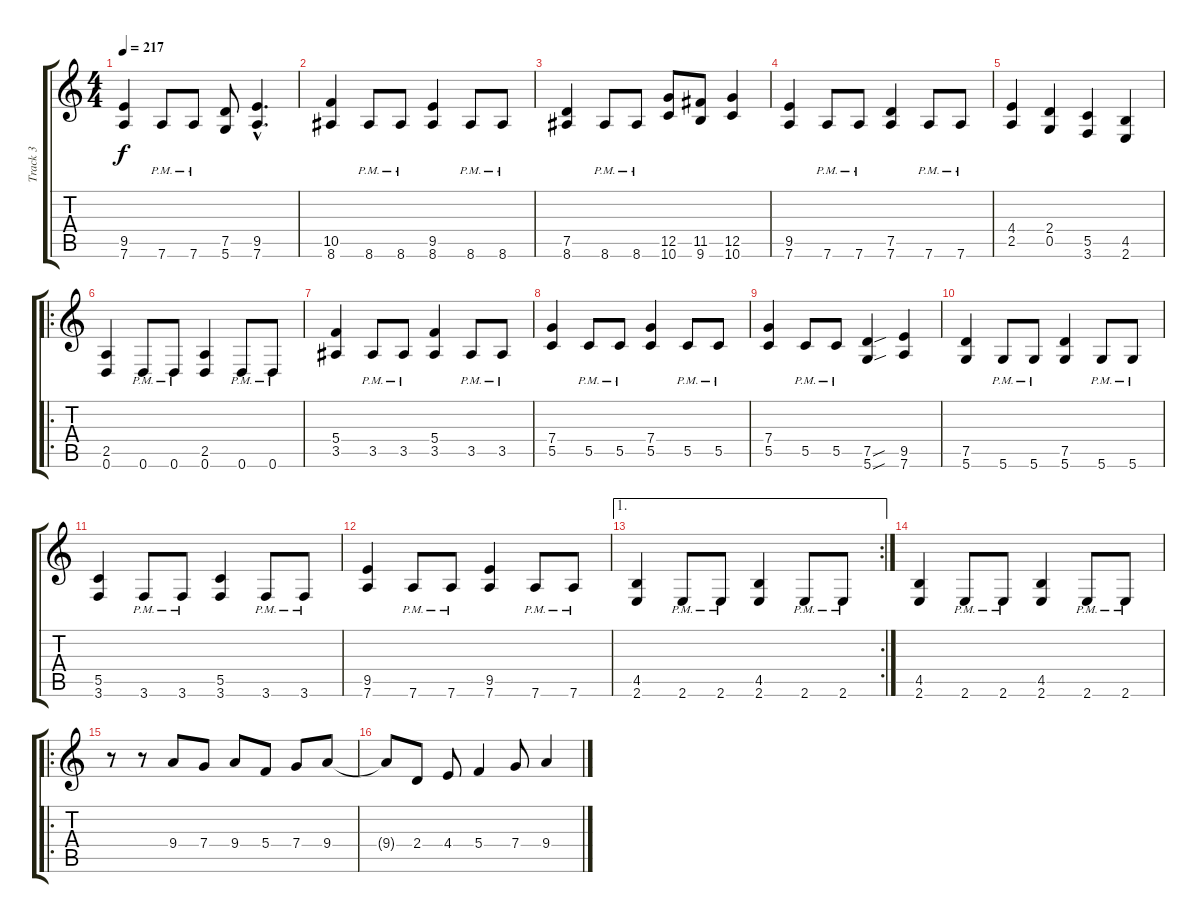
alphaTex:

\track ("Track 3" "Track 3") {instrument distortionguitar}
\staff {score tabs}
\tuning (D4 A3 F3 C3 G2 D2) {hide}
\ts (4 4)
\tempo 217
\clef g2
\ks c
(9.5 7.6).4{dy f} 7.6{pm}.8 7.6{pm}.8 (7.5 5.6).8 (9.5{hac} 7.6{hac}).4{d} |
(10.5 8.6).4 8.6{pm}.8 8.6{pm}.8 (9.5 8.6).4 8.6{pm}.8 8.6{pm}.8 |
(7.5 8.6).4 8.6{pm}.8 8.6{pm}.8 (12.5 10.6).8 (11.5 9.6).8 (12.5 10.6).4 |
(9.5 7.6).4 7.6{pm}.8 7.6{pm}.8 (7.5 7.6).4 7.6{pm}.8 7.6{pm}.8 |
(4.4 2.5).4 (2.4 0.5).4 (5.5 3.6).4 (4.5 2.6).4 |
\ro
(2.5 0.6).4{balance 8} 0.6{pm}.8 0.6{pm}.8 (2.5 0.6).4 0.6{pm}.8 0.6{pm}.8 |
(5.4 3.5).4 3.5{pm}.8 3.5{pm}.8 (5.4 3.5).4 3.5{pm}.8 3.5{pm}.8 |
(7.4 5.5).4 5.5{pm}.8 5.5{pm}.8 (7.4 5.5).4 5.5{pm}.8 5.5{pm}.8 |
(7.4 5.5).4 5.5{pm}.8 5.5{pm}.8 (7.5{sou} 5.6{sou}).4 (9.5 7.6).4 |
(7.5 5.6).4 5.6{pm}.8 5.6{pm}.8 (7.5 5.6).4 5.6{pm}.8 5.6{pm}.8 |
(5.5 3.6).4 3.6{pm}.8 3.6{pm}.8 (5.5 3.6).4 3.6{pm}.8 3.6{pm}.8 |
(9.5 7.6).4 7.6{pm}.8 7.6{pm}.8 (9.5 7.6).4 7.6{pm}.8 7.6{pm}.8 |
\ae 1
\rc 2
(4.5 2.6).4 2.6{pm}.8 2.6{pm}.8 (4.5 2.6).4 2.6{pm}.8 2.6{pm}.8 |
(4.5 2.6).4 2.6{pm}.8 2.6{pm}.8 (4.5 2.6).4 2.6{pm}.8 2.6{pm}.8 |
\ro
r.8{balance 16} r.8 9.4.8 7.4.8 9.4.8 5.4.8 7.4.8 9.4.8 |
9.4{t}.8 2.4.8 4.4.8 5.4.4 7.4.8 9.4.4
